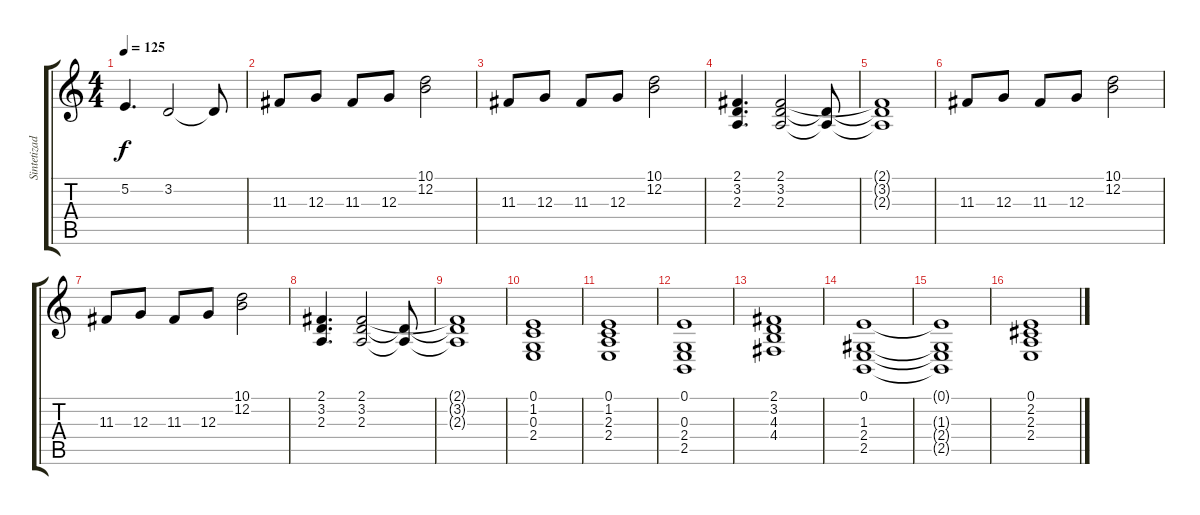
\track ("Sintetizador" "Sintetizad") {instrument stringensemble1}
\staff {score tabs}
\tuning (E4 B3 G3 D3 A2 E2) {hide}
\ts (4 4)
\tempo 125
\clef g2
\ks c
5.2{t}.4{d dy f} 3.2.2 3.2{t}.8 |
11.3.8 12.3.8 11.3.8 12.3.8 (10.1 12.2).2 |
11.3.8 12.3.8 11.3.8 12.3.8 (10.1 12.2).2 |
(2.1 3.2 2.3).4{d} (2.1 3.2 2.3).2 (3.2{t} 2.3{t}).8 |
(2.1{t} 3.2{t} 2.3{t}).1 |
11.3.8 12.3.8 11.3.8 12.3.8 (10.1 12.2).2 |
11.3.8 12.3.8 11.3.8 12.3.8 (10.1 12.2).2 |
(2.1 3.2 2.3).4{d} (2.1 3.2 2.3).2 (3.2{t} 2.3{t}).8 |
(2.1{t} 3.2{t} 2.3{t}).1 |
(0.1 1.2 0.3 2.4).1 |
(0.1 1.2 2.3 2.4).1 |
(0.1 0.3 2.4 2.5).1 |
(2.1 3.2 4.3 4.4).1 |
(0.1 1.3 2.4 2.5).1 |
(0.1{t} 1.3{t} 2.4{t} 2.5{t}).1 |
(0.1 2.2 2.3 2.4).1
